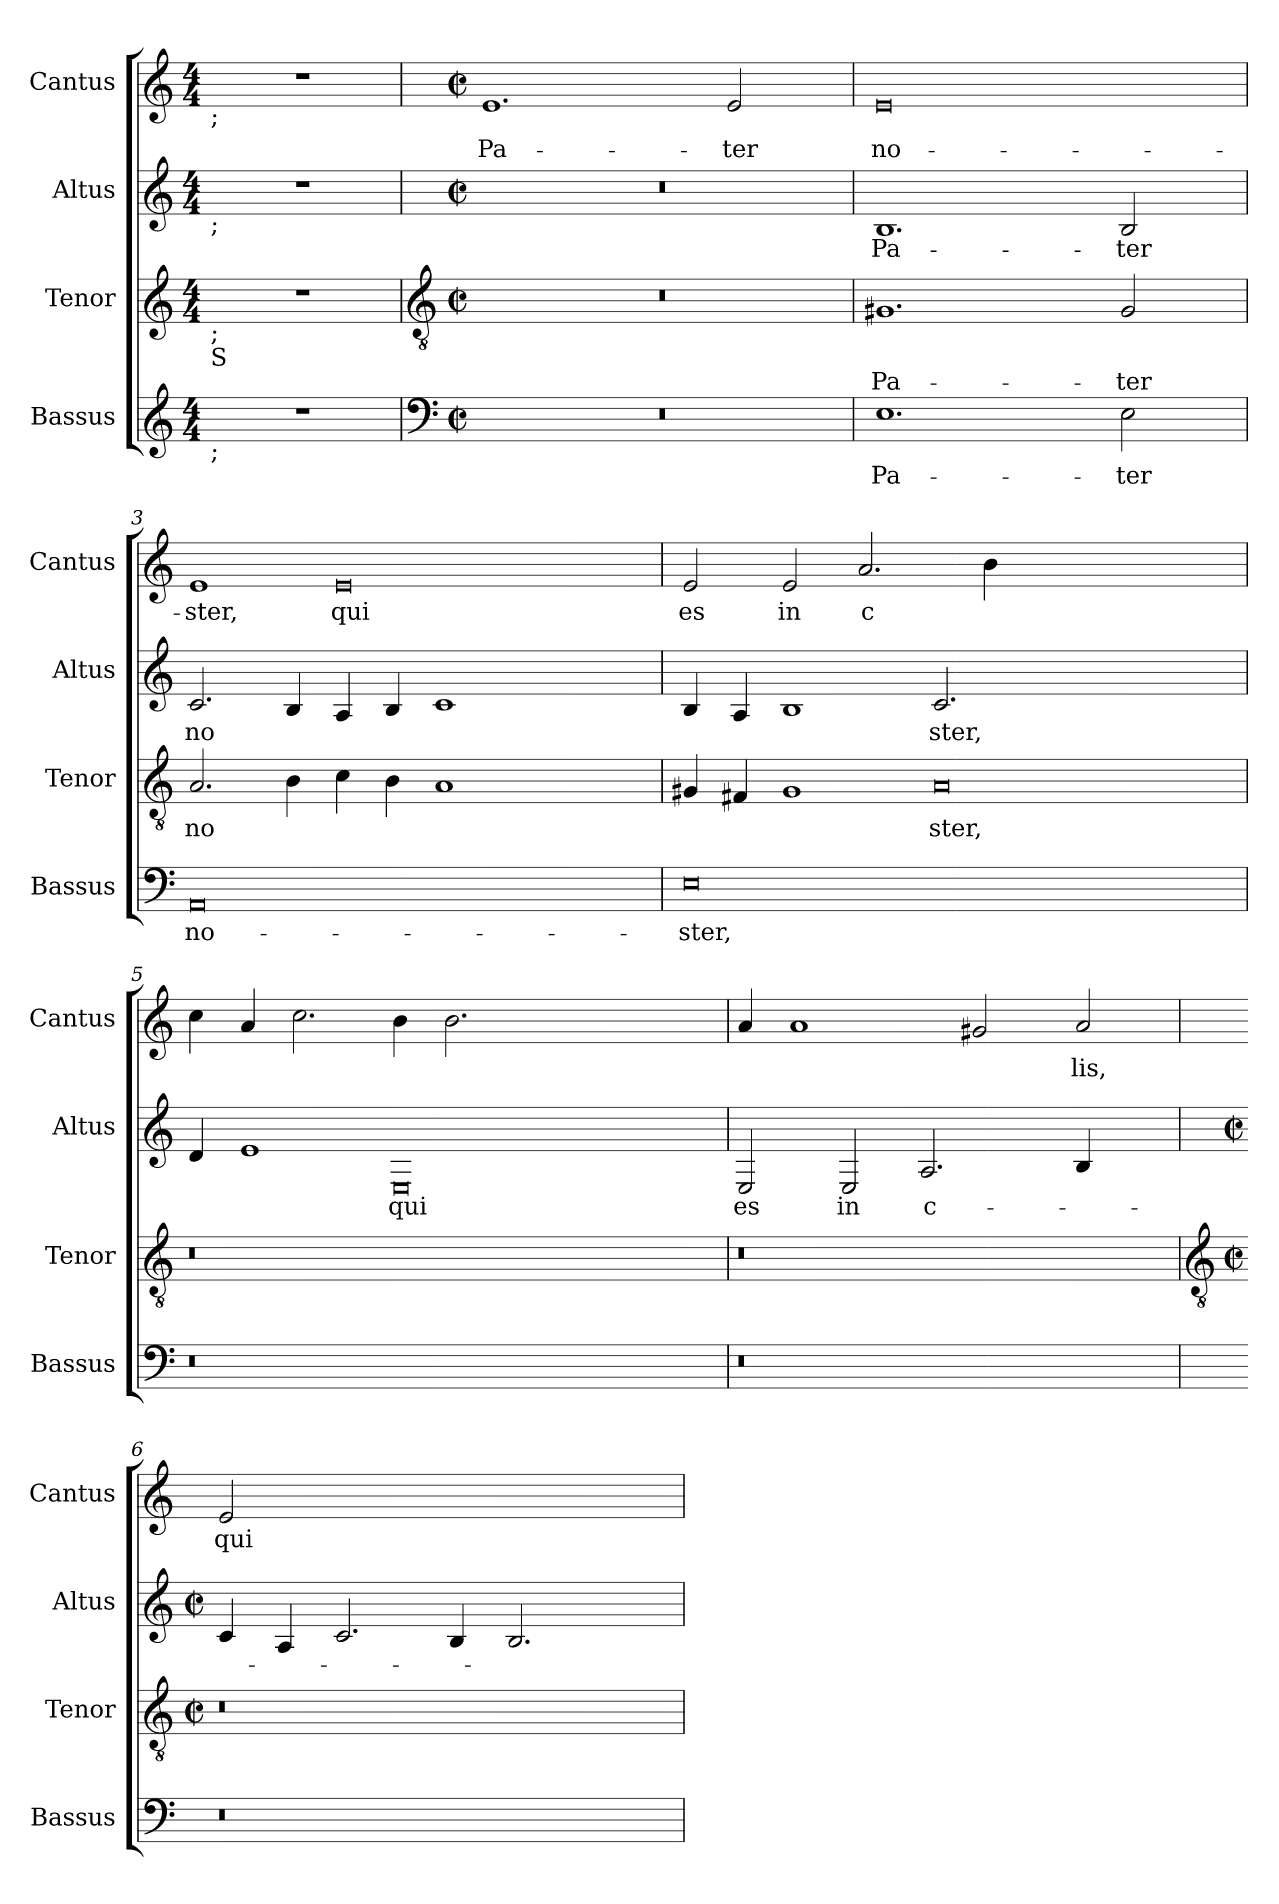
**kern	**text	**kern	**text	**kern	**text	**kern	**text
*part4	*part4	*part3	*part3	*part2	*part2	*part1	*part1
*staff4	*staff4	*staff3	*staff3	*staff2	*staff2	*staff1	*staff1
*I"Bassus	*	*I"Tenor	*	*I"Altus	*	*I"Cantus	*
*I'Bassus	*	*I'Tenor	*	*I'Altus	*	*I'Cantus	*
*clefG2	*	*clefG2	*	*clefG2	*	*clefG2	*
*k[]	*	*k[]	*	*k[]	*	*k[]	*
*C:	*	*C:	*	*C:	*	*C:	*
*M4/4	*	*M4/4	*	*M4/4	*	*M4/4	*
=	=	=	=	=	=	=	=
!	!	!	!	!	!	!LO:TX:b:t=;	!
!	!	!	!	!LO:TX:b:t=;	!	!	!
!	!	!LO:TX:b:t=;	!	!	!	!	!
!	!	!LO:TX:b:t=S	!	!	!	!	!
!LO:TX:b:t=;	!	!	!	!	!	!	!
1r	.	1r	.	1r	.	1r	.
!!LO:LB:g=z
=1	=1	=1	=1	=1	=1	=1	=1
*clefF4	*	*clefGv2	*	*	*	*	*
*M4/2	*	*M4/2	*	*M4/2	*	*M4/2	*
*met(c|)	*	*met(c|)	*	*met(c|)	*	*met(c|)	*
!	!	!	!	!	!	!	!LO:LY:b
*	*	*	*	*	*	*^	*
0r	.	0r	.	0r	.	1.e	0ryy	Pa-
!	!	!	!	!	!	!	!	!LO:LY:b
.	.	.	.	.	.	2e	.	-ter
=2	=2	=2	=2	=2	=2	=2	=2	=2
!	!LO:LY:b	!	!LO:LY:b	!	!LO:LY:b	!	!	!LO:LY:b
1.E	Pa-	1.G#X	Pa-	1.B	Pa-	0e	0ryy	no-
!	!LO:LY:b	!	!LO:LY:b	!	!LO:LY:b	!	!	!
2E	-ter	2G#	-ter	2B	-ter	.	.	.
=3	=3	=3	=3	=3	=3	=3	=3	=3
!	!LO:LY:b	!	!LO:LY:b	!	!LO:LY:b	!	!	!LO:LY:b
0AA	no-	2.A	no	2.c	no	1e	1ryy	-ster,
.	.	4B	.	4B	.	.	.	.
!	!	!	!	!	!	!	!	!LO:LY:b
.	.	4c	.	4A	.	0e	2ryy	qui
.	.	4B	.	4B	.	.	.	.
.	.	1A	.	1c	.	.	2ryy	.
1ryy	.	.	.	.	.	.	1ryy	.
.	.	2ryy	.	2ryy	.	.	.	.
=3A	=3A	=3A	=3A	=3A	=3A	=3A	=3A	=3A
!	!LO:LY:b	!	!	!	!	!	!	!LO:LY:b
0E	-ster,	4G#X	.	4B	.	2e	0ryy	es
.	.	4F#	.	4A	.	.	.	.
!	!	!	!	!	!	!	!	!LO:LY:b
.	.	1G#	.	1B	.	2e	.	in
!	!	!	!	!	!	!	!	!LO:LY:b
.	.	.	.	.	.	2.a	.	c
!	!	!	!LO:LY:b	!	!LO:LY:b	!	!	!
.	.	0A	ster,	2.c	ster,	.	.	.
.	.	.	.	.	.	4b	.	.
1.ryy	.	.	.	.	.	1.ryy	1.ryy	.
.	.	.	.	1ryy	.	.	.	.
.	.	.	.	4ryy	.	.	.	.
=5A	=5A	=5A	=5A	=5A	=5A	=5A	=5A	=5A
0r	.	0r	.	4d	.	4cc	0ryy	.
.	.	.	.	1e	.	4a	.	.
.	.	.	.	.	.	2.cc	.	.
!	!	!	!	!	!LO:LY:b	!	!	!
.	.	.	.	0E	qui	4b	.	.
.	.	.	.	.	.	2.b	.	.
1ryy	.	1ryy	.	.	.	.	1ryy	.
.	.	.	.	.	.	1ryy	.	.
4ryy	.	4ryy	.	.	.	.	4ryy	.
=5B	=5B	=5B	=5B	=5B	=5B	=5B	=5B	=5B
!	!	!	!	!	!LO:LY:b	!	!	!
0r	.	0r	.	2E	es	4a	1ryy	.
.	.	.	.	.	.	1a	.	.
!	!	!	!	!	!LO:LY:b	!	!	!
.	.	.	.	2E	in	.	.	.
!	!	!	!	!	!LO:LY:b	!	!	!
.	.	.	.	2.A	c-	.	2ryy	.
.	.	.	.	.	.	2g#X	.	.
.	.	.	.	.	.	.	2ryy	.
!	!	!	!	!	!	!	!	!LO:LY:b
.	.	.	.	4B	.	2a	.	lis,
4ryy	.	4ryy	.	4ryy	.	.	4ryy	.
!!LO:LB:g=z	!!
=6A	=6A	=6A	=6A	=6A	=6A	=6A	=6A	=6A
*	*	*clefGv2	*	*	*	*	*	*
*	*	*M4/2	*	*M4/2	*	*	*	*
*	*	*met(c|)	*	*met(c|)	*	*	*	*
!	!	!	!	!	!	!	!	!LO:LY:b
0r	.	0r	.	4c	.	2e	1..ryy	qui
.	.	.	.	4A	.	.	.	.
.	.	.	.	2.c	.	1..ryy	.	.
.	.	.	.	4B	.	.	.	.
.	.	.	.	2.B	.	.	.	.
.	.	.	.	.	.	.	2ryy	.
4ryy	.	4ryy	.	.	.	.	.	.
*	*	*	*	*	*	*v	*v	*
=	=	=	=	=	=	=	=
*-	*-	*-	*-	*-	*-	*-	*-
